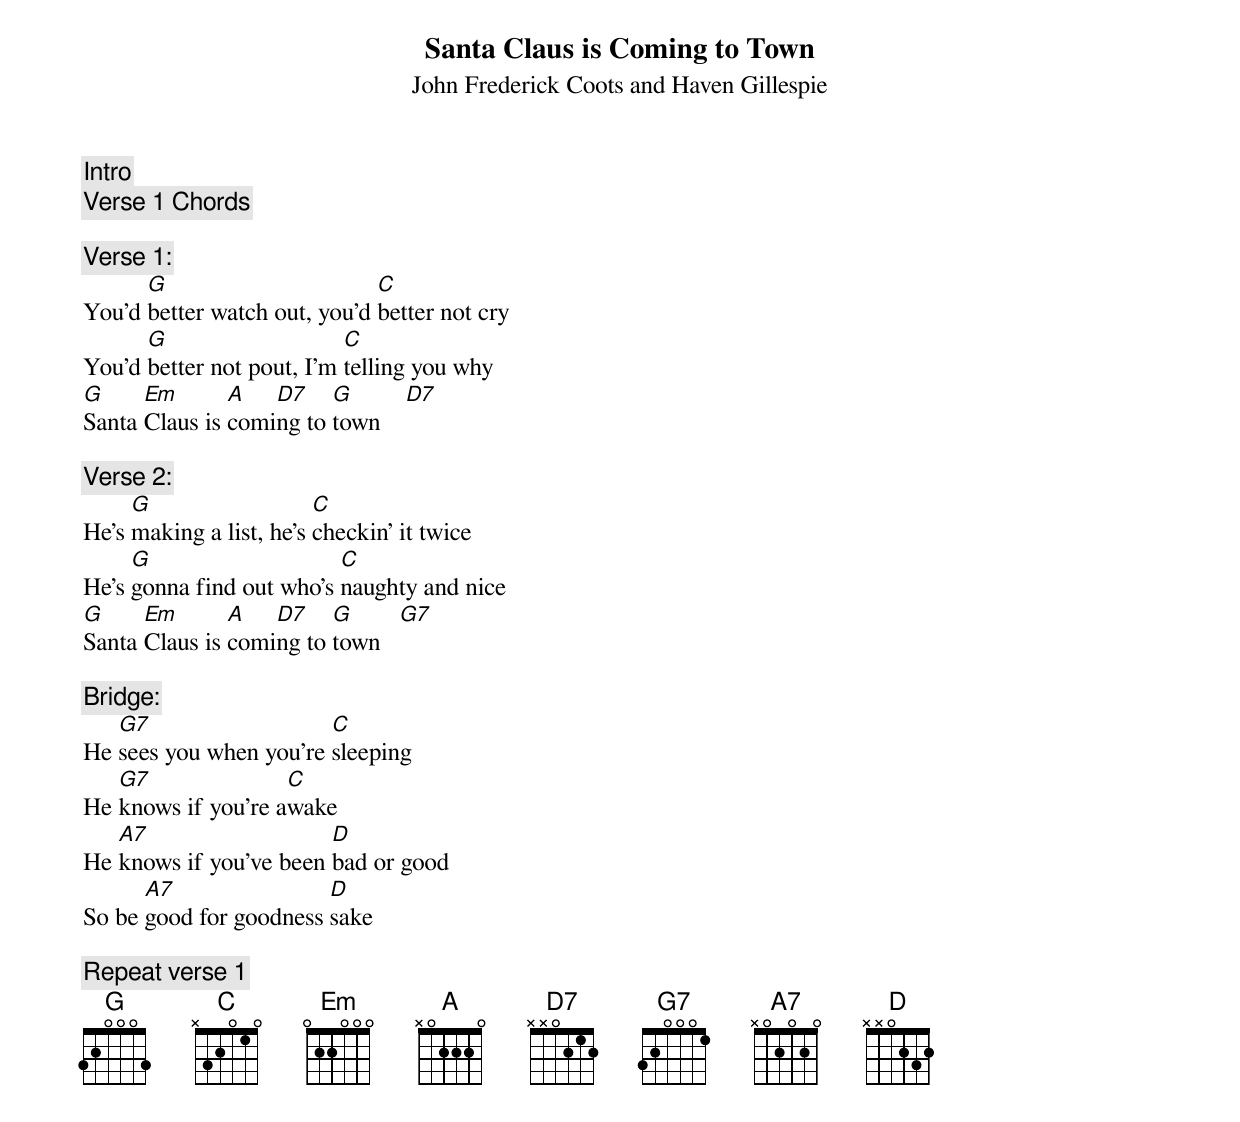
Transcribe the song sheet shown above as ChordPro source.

{title: Santa Claus is Coming to Town}
{subtitle: John Frederick Coots and Haven Gillespie}

{c:Intro}
{c:Verse 1 Chords}

{c:Verse 1:}
You'd [G]better watch out, you'd [C]better not cry
You'd [G]better not pout, I'm [C]telling you why
[G]Santa [Em]Claus is [A]comi[D7]ng to [G]town    [D7]

{c:Verse 2:}
He's [G]making a list, he's [C]checkin' it twice
He's [G]gonna find out who's [C]naughty and nice
[G]Santa [Em]Claus is [A]comi[D7]ng to [G]town   [G7]

{c:Bridge:}
He [G7]sees you when you're [C]sleeping
He [G7]knows if you're a[C]wake
He [A7]knows if you've been [D]bad or good
So be [A7]good for goodness [D]sake

{c:Repeat verse 1}
